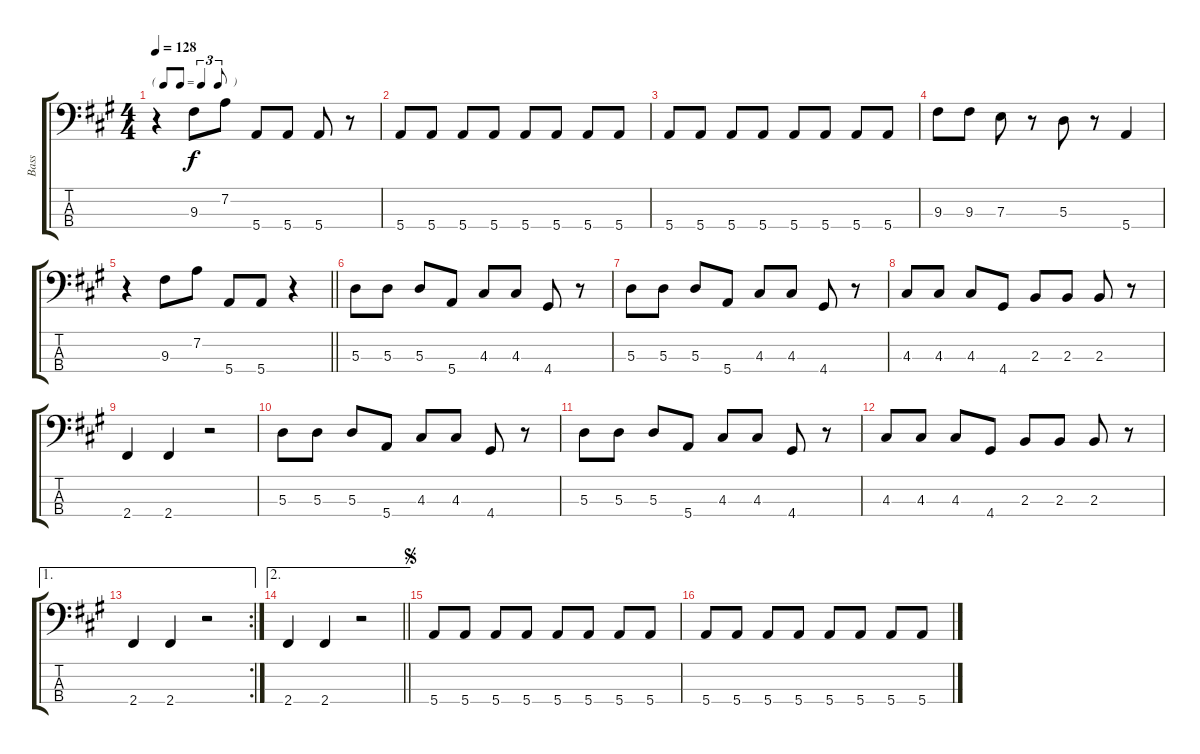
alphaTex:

\track ("Bass" "Bass") {instrument electricbassfinger}
\staff {score tabs}
\tuning (G2 D2 A1 E1) {hide}
\ts (4 4)
\tf triplet8th
\tempo 128
\clef f4
\ks a
r.4{dy f} 9.3.8 7.2.8 5.4.8 5.4.8 5.4.8 r.8 |
5.4.8 5.4.8 5.4.8 5.4.8 5.4.8 5.4.8 5.4.8 5.4.8 |
5.4.8 5.4.8 5.4.8 5.4.8 5.4.8 5.4.8 5.4.8 5.4.8 |
9.3.8 9.3.8 7.3.8 r.8 5.3.8 r.8 5.4.4 |
\barLineRight lightlight
r.4 9.3.8 7.2.8 5.4.8 5.4.8 r.4 |
5.3.8 5.3.8 5.3.8 5.4.8 4.3.8 4.3.8 4.4.8 r.8 |
5.3.8 5.3.8 5.3.8 5.4.8 4.3.8 4.3.8 4.4.8 r.8 |
4.3.8 4.3.8 4.3.8 4.4.8 2.3.8 2.3.8 2.3.8 r.8 |
2.4.4 2.4.4 r.2 |
5.3.8 5.3.8 5.3.8 5.4.8 4.3.8 4.3.8 4.4.8 r.8 |
5.3.8 5.3.8 5.3.8 5.4.8 4.3.8 4.3.8 4.4.8 r.8 |
4.3.8 4.3.8 4.3.8 4.4.8 2.3.8 2.3.8 2.3.8 r.8 |
\ae 1
\rc 2
2.4.4 2.4.4 r.2 |
\ae 2
\barLineRight lightlight
2.4.4 2.4.4 r.2 |
\jump segno
5.4.8 5.4.8 5.4.8 5.4.8 5.4.8 5.4.8 5.4.8 5.4.8 |
5.4.8 5.4.8 5.4.8 5.4.8 5.4.8 5.4.8 5.4.8 5.4.8
